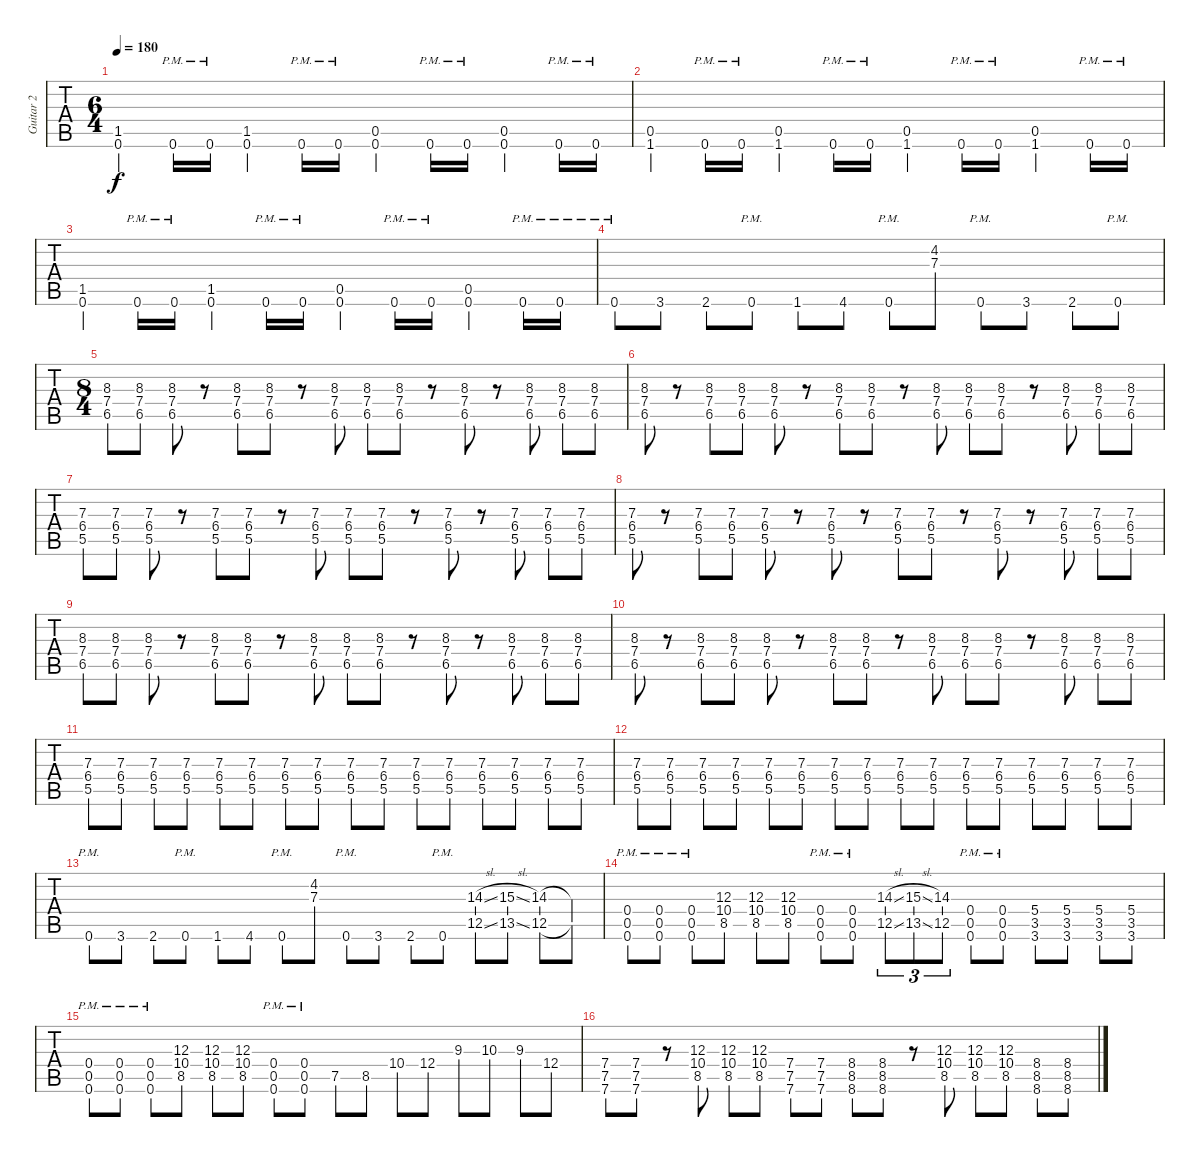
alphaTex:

\track ("Guitar 2" "Guitar 2") {instrument distortionguitar}
\staff {tabs}
\tuning (Eb4 Bb3 Gb3 Db3 Ab2 Db2) {hide}
\ts (6 4)
\tempo 180
\clef g2
\ks c
(1.5 0.6).4{dy f} 0.6{pm}.16 0.6{pm}.16 (1.5 0.6).4 0.6{pm}.16 0.6{pm}.16 (0.5 0.6).4 0.6{pm}.16 0.6{pm}.16 (0.5 0.6).4 0.6{pm}.16 0.6{pm}.16 |
(0.5 1.6).4 0.6{pm}.16 0.6{pm}.16 (0.5 1.6).4 0.6{pm}.16 0.6{pm}.16 (0.5 1.6).4 0.6{pm}.16 0.6{pm}.16 (0.5 1.6).4 0.6{pm}.16 0.6{pm}.16 |
(1.5 0.6).4 0.6{pm}.16 0.6{pm}.16 (1.5 0.6).4 0.6{pm}.16 0.6{pm}.16 (0.5 0.6).4 0.6{pm}.16 0.6{pm}.16 (0.5 0.6).4 0.6{pm}.16 0.6{pm}.16 |
0.6{pm}.8 3.6.8 2.6.8 0.6{pm}.8 1.6.8 4.6.8 0.6{pm}.8 (4.2 7.3).8 0.6{pm}.8 3.6.8 2.6.8 0.6{pm}.8 |
\ts (8 4)
(8.3 7.4 6.5).8 (8.3 7.4 6.5).8 (8.3 7.4 6.5).8 r.8 (8.3 7.4 6.5).8 (8.3 7.4 6.5).8 r.8 (8.3 7.4 6.5).8 (8.3 7.4 6.5).8 (8.3 7.4 6.5).8 r.8 (8.3 7.4 6.5).8 r.8 (8.3 7.4 6.5).8 (8.3 7.4 6.5).8 (8.3 7.4 6.5).8 |
(8.3 7.4 6.5).8 r.8 (8.3 7.4 6.5).8 (8.3 7.4 6.5).8 (8.3 7.4 6.5).8 r.8 (8.3 7.4 6.5).8 (8.3 7.4 6.5).8 r.8 (8.3 7.4 6.5).8 (8.3 7.4 6.5).8 (8.3 7.4 6.5).8 r.8 (8.3 7.4 6.5).8 (8.3 7.4 6.5).8 (8.3 7.4 6.5).8 |
(7.3 6.4 5.5).8 (7.3 6.4 5.5).8 (7.3 6.4 5.5).8 r.8 (7.3 6.4 5.5).8 (7.3 6.4 5.5).8 r.8 (7.3 6.4 5.5).8 (7.3 6.4 5.5).8 (7.3 6.4 5.5).8 r.8 (7.3 6.4 5.5).8 r.8 (7.3 6.4 5.5).8 (7.3 6.4 5.5).8 (7.3 6.4 5.5).8 |
(7.3 6.4 5.5).8 r.8 (7.3 6.4 5.5).8 (7.3 6.4 5.5).8 (7.3 6.4 5.5).8 r.8 (7.3 6.4 5.5).8 r.8 (7.3 6.4 5.5).8 (7.3 6.4 5.5).8 r.8 (7.3 6.4 5.5).8 r.8 (7.3 6.4 5.5).8 (7.3 6.4 5.5).8 (7.3 6.4 5.5).8 |
(8.3 7.4 6.5).8 (8.3 7.4 6.5).8 (8.3 7.4 6.5).8 r.8 (8.3 7.4 6.5).8 (8.3 7.4 6.5).8 r.8 (8.3 7.4 6.5).8 (8.3 7.4 6.5).8 (8.3 7.4 6.5).8 r.8 (8.3 7.4 6.5).8 r.8 (8.3 7.4 6.5).8 (8.3 7.4 6.5).8 (8.3 7.4 6.5).8 |
(8.3 7.4 6.5).8 r.8 (8.3 7.4 6.5).8 (8.3 7.4 6.5).8 (8.3 7.4 6.5).8 r.8 (8.3 7.4 6.5).8 (8.3 7.4 6.5).8 r.8 (8.3 7.4 6.5).8 (8.3 7.4 6.5).8 (8.3 7.4 6.5).8 r.8 (8.3 7.4 6.5).8 (8.3 7.4 6.5).8 (8.3 7.4 6.5).8 |
(7.3 6.4 5.5).8 (7.3 6.4 5.5).8 (7.3 6.4 5.5).8 (7.3 6.4 5.5).8 (7.3 6.4 5.5).8 (7.3 6.4 5.5).8 (7.3 6.4 5.5).8 (7.3 6.4 5.5).8 (7.3 6.4 5.5).8 (7.3 6.4 5.5).8 (7.3 6.4 5.5).8 (7.3 6.4 5.5).8 (7.3 6.4 5.5).8 (7.3 6.4 5.5).8 (7.3 6.4 5.5).8 (7.3 6.4 5.5).8 |
(7.3 6.4 5.5).8 (7.3 6.4 5.5).8 (7.3 6.4 5.5).8 (7.3 6.4 5.5).8 (7.3 6.4 5.5).8 (7.3 6.4 5.5).8 (7.3 6.4 5.5).8 (7.3 6.4 5.5).8 (7.3 6.4 5.5).8 (7.3 6.4 5.5).8 (7.3 6.4 5.5).8 (7.3 6.4 5.5).8 (7.3 6.4 5.5).8 (7.3 6.4 5.5).8 (7.3 6.4 5.5).8 (7.3 6.4 5.5).8 |
0.6{pm}.8 3.6.8 2.6.8 0.6{pm}.8 1.6.8 4.6.8 0.6{pm}.8 (4.2 7.3).8 0.6{pm}.8 3.6.8 2.6.8 0.6{pm}.8 (14.3{sl} 12.5{sl}).8 (15.3{sl} 13.5{sl}).8 (14.3 12.5).8 (14.3{t} 12.5{t}).8 |
(0.4{pm} 0.5{pm} 0.6{pm}).8 (0.4{pm} 0.5{pm} 0.6{pm}).8 (0.4{pm} 0.5{pm} 0.6{pm}).8 (12.3 10.4 8.5).8 (12.3 10.4 8.5).8 (12.3 10.4 8.5).8 (0.4{pm} 0.5{pm} 0.6{pm}).8 (0.4{pm} 0.5{pm} 0.6{pm}).8 (14.3{sl} 12.5{sl}).8{tu (3 2)} (15.3{sl} 13.5{sl}).8{tu (3 2)} (14.3 12.5).8{tu (3 2)} (0.4{pm} 0.5{pm} 0.6{pm}).8 (0.4{pm} 0.5{pm} 0.6{pm}).8 (5.4 3.5 3.6).8 (5.4 3.5 3.6).8 (5.4 3.5 3.6).8 (5.4 3.5 3.6).8 |
(0.4{pm} 0.5{pm} 0.6{pm}).8 (0.4{pm} 0.5{pm} 0.6{pm}).8 (0.4{pm} 0.5{pm} 0.6{pm}).8 (12.3 10.4 8.5).8 (12.3 10.4 8.5).8 (12.3 10.4 8.5).8 (0.4{pm} 0.5{pm} 0.6{pm}).8 (0.4{pm} 0.5{pm} 0.6{pm}).8 7.5.8 8.5.8 10.4.8 12.4.8 9.3.8 10.3.8 9.3.8 12.4.8 |
(7.4 7.5 7.6).8 (7.4 7.5 7.6).8 r.8 (12.3 10.4 8.5).8 (12.3 10.4 8.5).8 (12.3 10.4 8.5).8 (7.4 7.5 7.6).8 (7.4 7.5 7.6).8 (8.4 8.5 8.6).8 (8.4 8.5 8.6).8 r.8 (12.3 10.4 8.5).8 (12.3 10.4 8.5).8 (12.3 10.4 8.5).8 (8.4 8.5 8.6).8 (8.4 8.5 8.6).8
